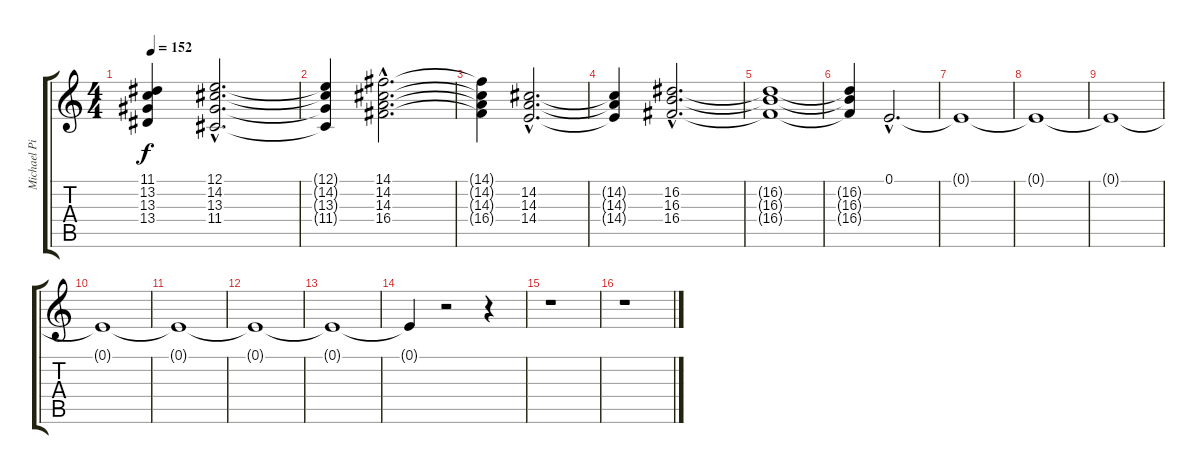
\track ("Michael Pinnella" "Michael Pi") {instrument stringensemble1}
\staff {score tabs}
\tuning (E4 B3 G3 D3 A2 E2) {hide}
\ts (4 4)
\tempo 152
\clef g2
\ks c
(11.1{t} 13.2{t} 13.3{t} 13.4{t}).4{dy f} (12.1{hac} 14.2{hac} 13.3{hac} 11.4{hac}).2{d} |
(12.1{t} 14.2{t} 13.3{t} 11.4{t}).4 (14.1{hac} 14.2{hac} 14.3{hac} 16.4{hac}).2{d} |
(14.1{t} 14.2{t} 14.3{t} 16.4{t}).4 (14.2{hac} 14.3{hac} 14.4{hac}).2{d} |
(14.2{t} 14.3{t} 14.4{t}).4 (16.2{hac} 16.3{hac} 16.4{hac}).2{d} |
(16.2{t} 16.3{t} 16.4{t}).1 |
(16.2{t} 16.3{t} 16.4{t}).4 0.1{hac}.2{d} |
0.1{t}.1 |
0.1{t}.1 |
0.1{t}.1 |
0.1{t}.1 |
0.1{t}.1 |
0.1{t}.1 |
0.1{t}.1 |
0.1{t}.4 r.2 r.4 |
r.1 |
r.1
